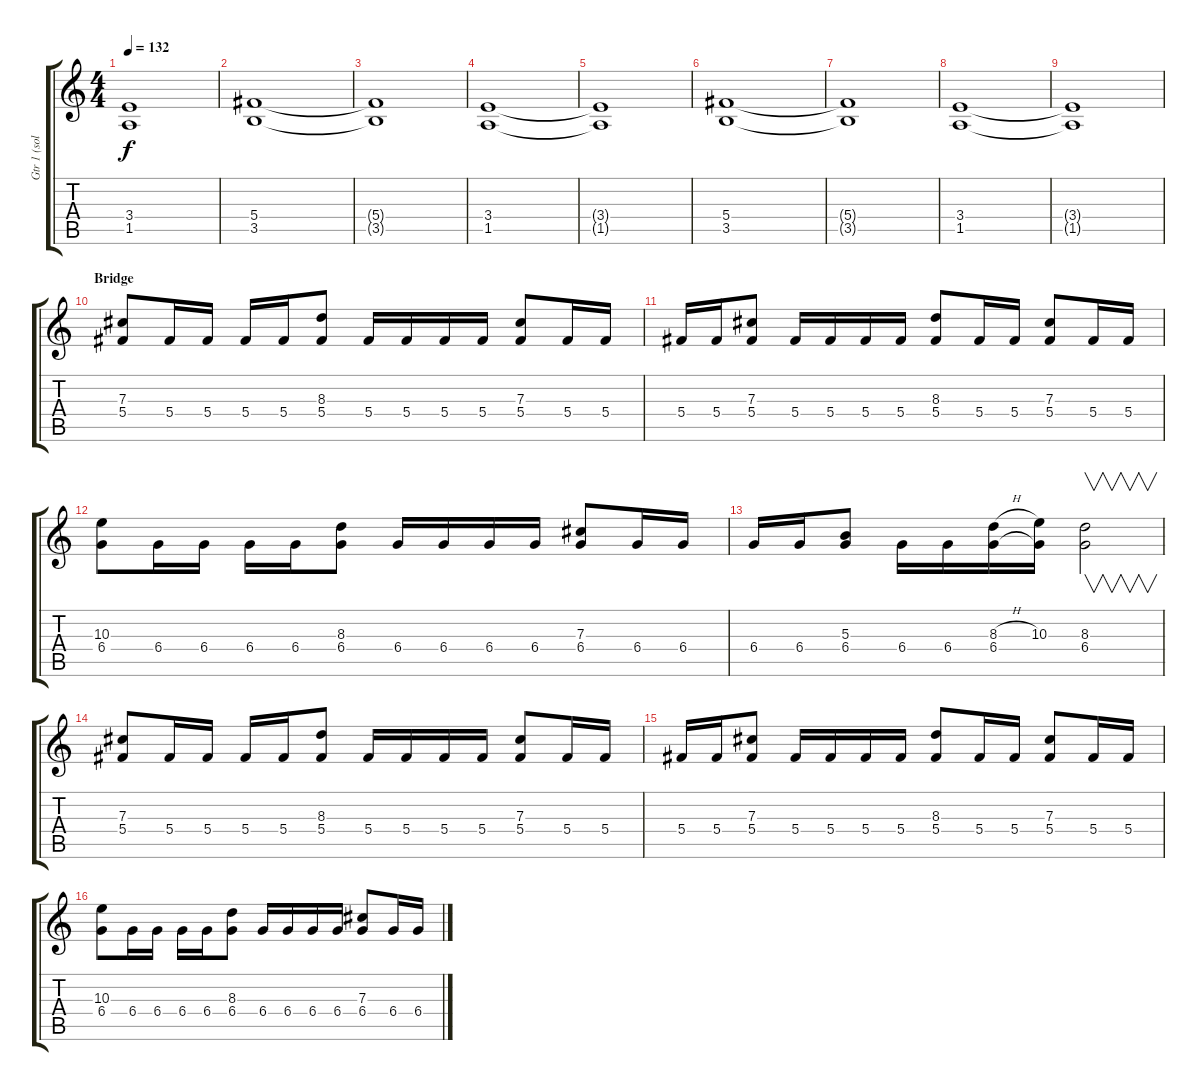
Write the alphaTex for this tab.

\track ("Gtr 1 (solos)" "Gtr 1 (sol") {instrument distortionguitar}
\staff {score tabs}
\tuning (Eb4 Bb3 Gb3 Db3 Ab2 Eb2) {hide}
\ts (4 4)
\tempo 132
\clef g2
\ks c
(3.4{t} 1.5{t}).1{dy f} |
(5.4 3.5).1 |
(5.4{t} 3.5{t}).1 |
(3.4 1.5).1 |
(3.4{t} 1.5{t}).1 |
(5.4 3.5).1 |
(5.4{t} 3.5{t}).1 |
(3.4 1.5).1 |
(3.4{t} 1.5{t}).1 |
\section ("" "Bridge")
(7.3 5.4).8 5.4.16 5.4.16 5.4.16 5.4.16 (8.3 5.4).8 5.4.16 5.4.16 5.4.16 5.4.16 (7.3 5.4).8 5.4.16 5.4.16 |
5.4.16 5.4.16 (7.3 5.4).8 5.4.16 5.4.16 5.4.16 5.4.16 (8.3 5.4).8 5.4.16 5.4.16 (7.3 5.4).8 5.4.16 5.4.16 |
(10.3 6.4).8 6.4.16 6.4.16 6.4.16 6.4.16 (8.3 6.4).8 6.4.16 6.4.16 6.4.16 6.4.16 (7.3 6.4).8 6.4.16 6.4.16 |
6.4.16 6.4.16 (5.3 6.4).8 6.4.16 6.4.16 (8.3{h} 6.4).16 (10.3 6.4{t}).16 (8.3 6.4).2{v} |
(7.3 5.4).8 5.4.16 5.4.16 5.4.16 5.4.16 (8.3 5.4).8 5.4.16 5.4.16 5.4.16 5.4.16 (7.3 5.4).8 5.4.16 5.4.16 |
5.4.16 5.4.16 (7.3 5.4).8 5.4.16 5.4.16 5.4.16 5.4.16 (8.3 5.4).8 5.4.16 5.4.16 (7.3 5.4).8 5.4.16 5.4.16 |
(10.3 6.4).8 6.4.16 6.4.16 6.4.16 6.4.16 (8.3 6.4).8 6.4.16 6.4.16 6.4.16 6.4.16 (7.3 6.4).8 6.4.16 6.4.16
